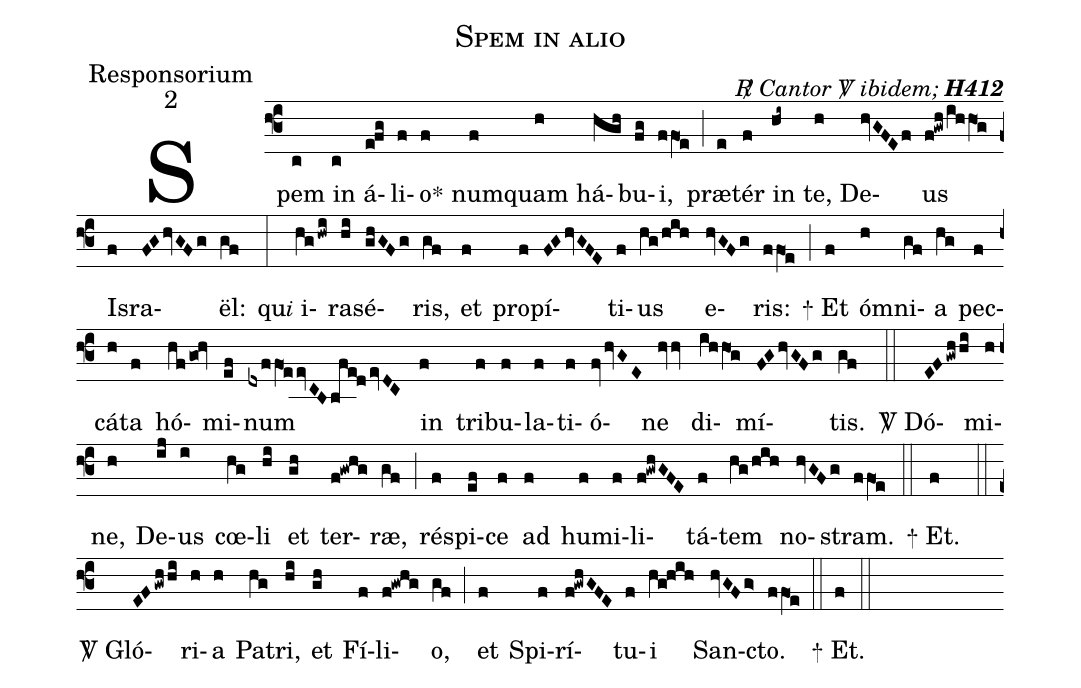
name:Spem in alio;
office-part:Responsorium;
mode:2;
commentary:{\itshape\mdseries \Rbar\  Cantor  \Vbar\  ibidem;\/} {\bfseries H412};
%%
(f3) Spem(c) in(c) á(e!fg)li(f)o<sp>*</sp>(f) num(f)quam(h) há(hgh)bu(fg)i,(ffO1e) (;)
præ(e)tér(f) in(hi~) te,(h) De(hvGFEf)us(f!gwh/ihhO1g) Is(f)ra(FGhvGFg)ël:(gf) (:)
qu<e>i</e> {i}(hghwi)ra(hi)sé(ghGFg)ris,(gf) et(f) pro(f)pí(FGhvGFE)ti(f)us(hg/hih) e(hvGFg)ris:(ffO1e) (;)
<sp>+</sp> Et(f) ó(h)mni(gf)a(hg) pec(f)cá(h)ta(f) hó(hf/go0!hv)mi(ef)num(dxffO1eevCBbfe@devDC) in(f) tri(f)bu(f)la(f)ti(f)ó(fvhvGE)ne(hvv) di(ihhO1g)mí(FGhvGFg)tis.(gf) (::)
<sp>V/</sp> Dó(EFgwhhi)mi(h)ne,(h) De(ij)us(i) cœ(hg)li(hi) et(gh) ter(f!gwhg)ræ,(gf) (;)
ré(f)spi(ef)ce(f) ad(f) hu(f)mi(f)li(f!gwhGFE)tá(f)tem(hg/hih) no(hvGFg)stram.(ffO1e) (::)
<sp>+</sp> Et.(f) (::)
 <sp>V/</sp> Gló(EFgwhhi)ri(h)a(h) Pa(hg)tri,(hi) et(gh) Fí(f)li(f!gwhg)o,(gf) (;)
et(f) Spi(f)rí(f!gwhGFE)tu(f)i(hg@hih) San(hvGFg>)cto.(ffO1!e) (::)
<sp>+</sp> Et.(f) (::)
